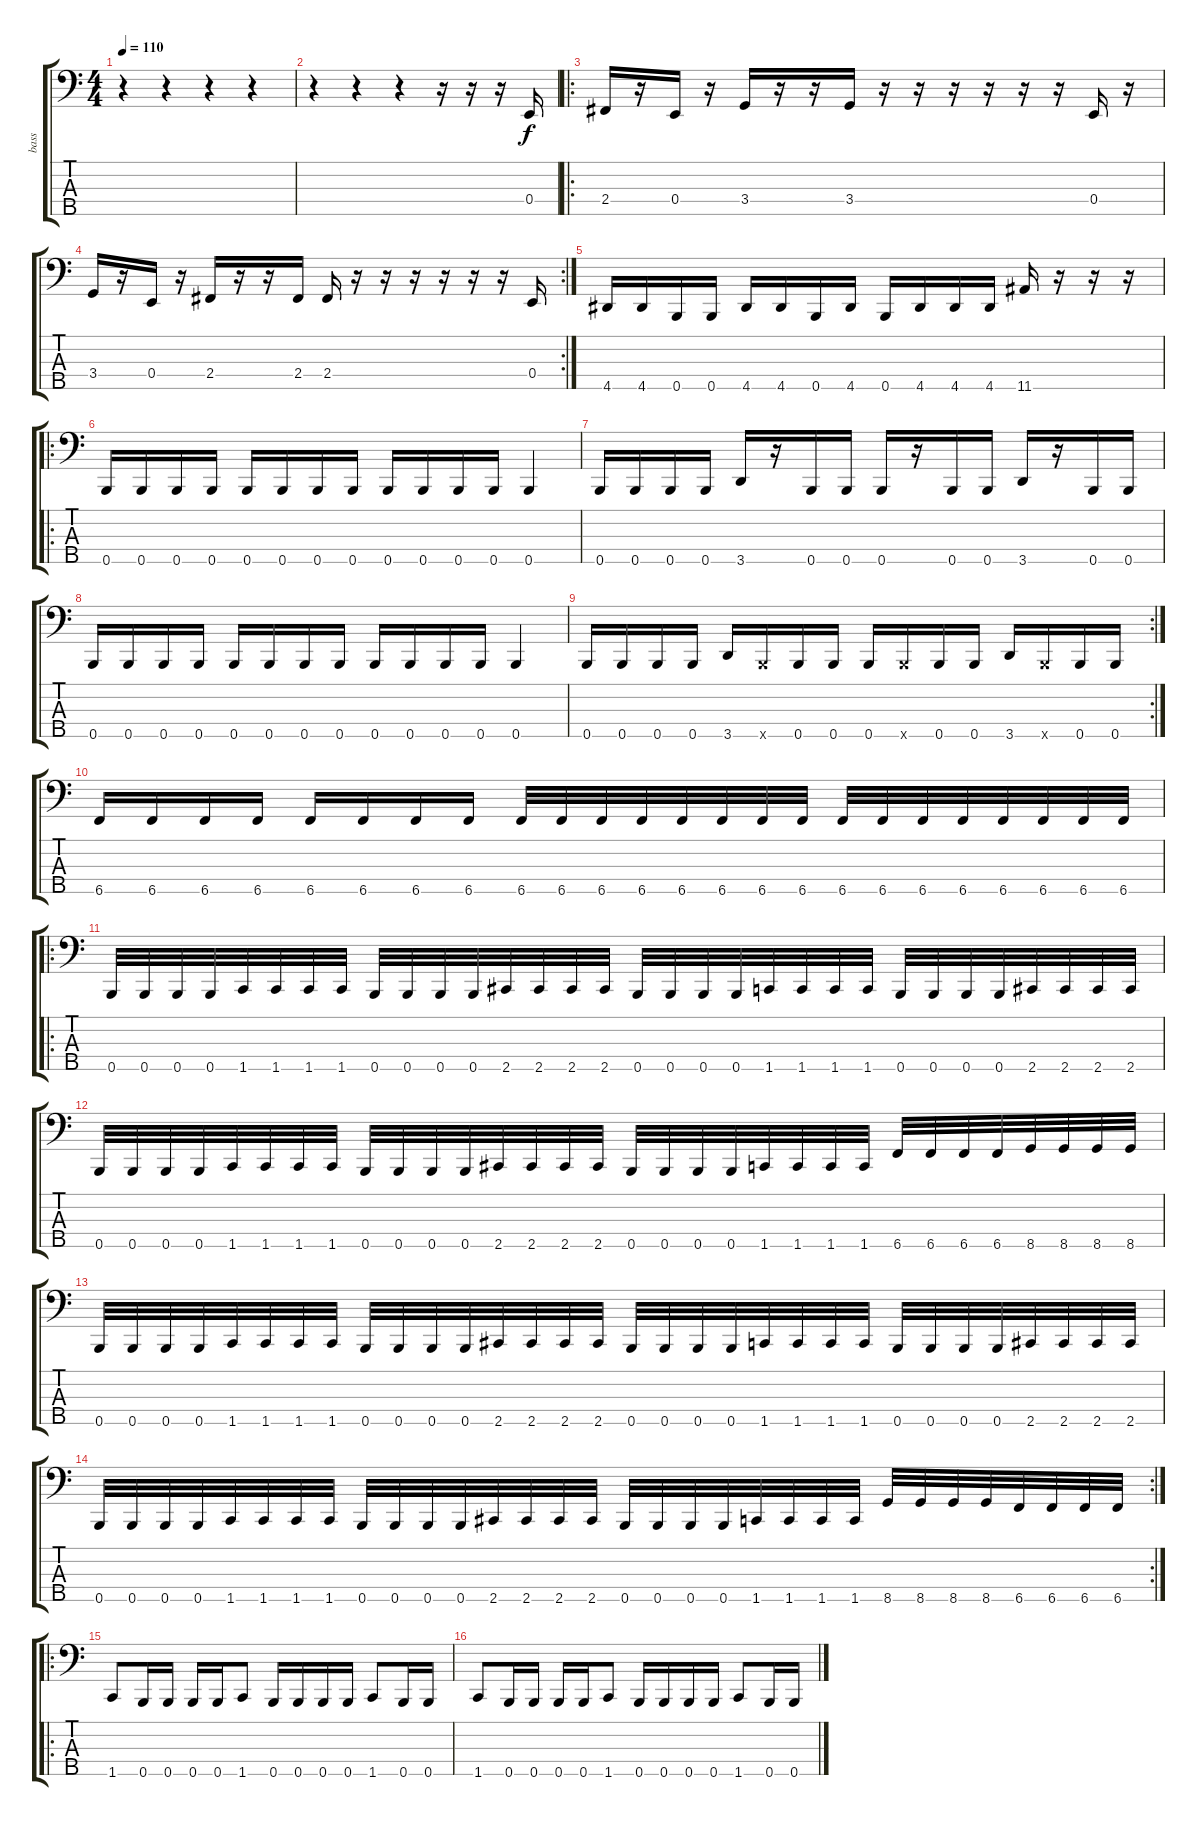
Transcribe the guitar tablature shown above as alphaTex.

\track ("bass" "bass") {instrument electricbasspick}
\staff {score tabs}
\tuning (G2 D2 A1 E1 B0) {hide}
\ts (4 4)
\tempo 110
\clef f4
\ks c
r.4{dy f instrument electricbasspick} r.4 r.4 r.4 |
r.4 r.4 r.4 r.16 r.16 r.16 0.4.16 |
\ro
2.4.16 r.16 0.4.16 r.16 3.4.16 r.16 r.16 3.4.16 r.16 r.16 r.16 r.16 r.16 r.16 0.4.16 r.16 |
\rc 2
3.4.16 r.16 0.4.16 r.16 2.4.16 r.16 r.16 2.4.16 2.4.16 r.16 r.16 r.16 r.16 r.16 r.16 0.4.16 |
4.5.16 4.5.16 0.5.16 0.5.16 4.5.16 4.5.16 0.5.16 4.5.16 0.5.16 4.5.16 4.5.16 4.5.16 11.5.16 r.16 r.16 r.16 |
\ro
0.5.16 0.5.16 0.5.16 0.5.16 0.5.16 0.5.16 0.5.16 0.5.16 0.5.16 0.5.16 0.5.16 0.5.16 0.5.4 |
0.5.16 0.5.16 0.5.16 0.5.16 3.5.16 r.16 0.5.16 0.5.16 0.5.16 r.16 0.5.16 0.5.16 3.5.16 r.16 0.5.16 0.5.16 |
0.5.16 0.5.16 0.5.16 0.5.16 0.5.16 0.5.16 0.5.16 0.5.16 0.5.16 0.5.16 0.5.16 0.5.16 0.5.4 |
\rc 2
0.5.16 0.5.16 0.5.16 0.5.16 3.5.16 0.5{x}.16 0.5.16 0.5.16 0.5.16 0.5{x}.16 0.5.16 0.5.16 3.5.16 0.5{x}.16 0.5.16 0.5.16 |
6.5.16 6.5.16 6.5.16 6.5.16 6.5.16 6.5.16 6.5.16 6.5.16 6.5.32 6.5.32 6.5.32 6.5.32 6.5.32 6.5.32 6.5.32 6.5.32 6.5.32 6.5.32 6.5.32 6.5.32 6.5.32 6.5.32 6.5.32 6.5.32 |
\ro
0.5.32 0.5.32 0.5.32 0.5.32 1.5.32 1.5.32 1.5.32 1.5.32 0.5.32 0.5.32 0.5.32 0.5.32 2.5.32 2.5.32 2.5.32 2.5.32 0.5.32 0.5.32 0.5.32 0.5.32 1.5.32 1.5.32 1.5.32 1.5.32 0.5.32 0.5.32 0.5.32 0.5.32 2.5.32 2.5.32 2.5.32 2.5.32 |
0.5.32 0.5.32 0.5.32 0.5.32 1.5.32 1.5.32 1.5.32 1.5.32 0.5.32 0.5.32 0.5.32 0.5.32 2.5.32 2.5.32 2.5.32 2.5.32 0.5.32 0.5.32 0.5.32 0.5.32 1.5.32 1.5.32 1.5.32 1.5.32 6.5.32 6.5.32 6.5.32 6.5.32 8.5.32 8.5.32 8.5.32 8.5.32 |
0.5.32 0.5.32 0.5.32 0.5.32 1.5.32 1.5.32 1.5.32 1.5.32 0.5.32 0.5.32 0.5.32 0.5.32 2.5.32 2.5.32 2.5.32 2.5.32 0.5.32 0.5.32 0.5.32 0.5.32 1.5.32 1.5.32 1.5.32 1.5.32 0.5.32 0.5.32 0.5.32 0.5.32 2.5.32 2.5.32 2.5.32 2.5.32 |
\rc 2
0.5.32 0.5.32 0.5.32 0.5.32 1.5.32 1.5.32 1.5.32 1.5.32 0.5.32 0.5.32 0.5.32 0.5.32 2.5.32 2.5.32 2.5.32 2.5.32 0.5.32 0.5.32 0.5.32 0.5.32 1.5.32 1.5.32 1.5.32 1.5.32 8.5.32 8.5.32 8.5.32 8.5.32 6.5.32 6.5.32 6.5.32 6.5.32 |
\ro
1.5.8 0.5.16 0.5.16 0.5.16 0.5.16 1.5.8 0.5.16 0.5.16 0.5.16 0.5.16 1.5.8 0.5.16 0.5.16 |
1.5.8 0.5.16 0.5.16 0.5.16 0.5.16 1.5.8 0.5.16 0.5.16 0.5.16 0.5.16 1.5.8 0.5.16 0.5.16
